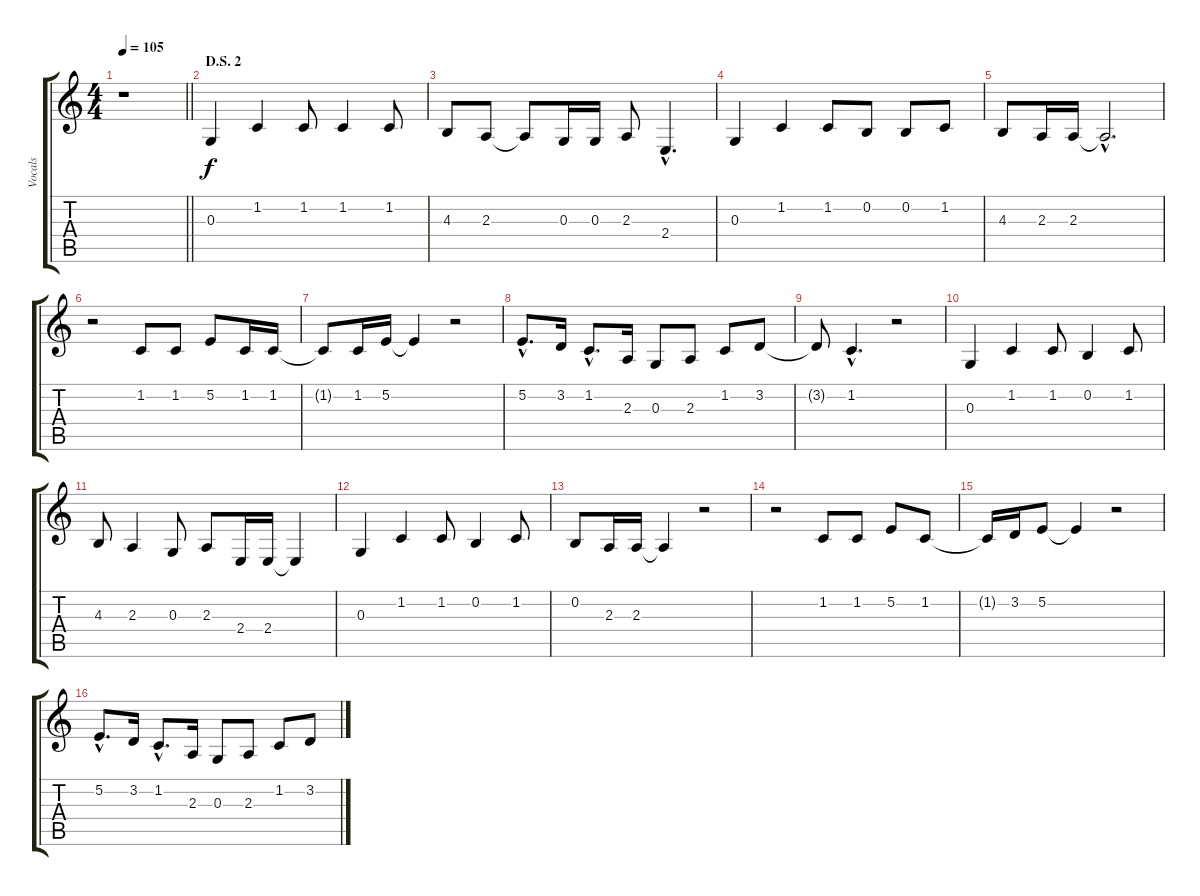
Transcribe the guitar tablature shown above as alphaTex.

\track ("Vocals" "Vocals") {instrument altosax}
\staff {score tabs}
\tuning (E4 B3 G3 D3 A2 E2) {hide}
\ts (4 4)
\tempo 105
\clef g2
\barLineRight lightlight
\ks c
r.1{dy f} |
\section ("" "D.S. 2")
0.3.4 1.2.4 1.2.8 1.2.4 1.2.8 |
4.3.8 2.3.8 2.3{t}.8 0.3.16 0.3.16 2.3.8 2.4{hac}.4{d} |
0.3.4 1.2.4 1.2.8 0.2.8 0.2.8 1.2.8 |
4.3.8 2.3.16 2.3.16 2.3{hac t}.2{d} |
r.2 1.2.8 1.2.8 5.2.8 1.2.16 1.2.16 |
1.2{t}.8 1.2.16 5.2.16 5.2{t}.4 r.2 |
5.2{hac}.8{d} 3.2.16 1.2{hac}.8{d} 2.3.16 0.3.8 2.3.8 1.2.8 3.2.8 |
3.2{t}.8 1.2{hac}.4{d} r.2 |
0.3.4 1.2.4 1.2.8 0.2.4 1.2.8 |
4.3.8 2.3.4 0.3.8 2.3.8 2.4.16 2.4.16 2.4{t}.4 |
0.3.4 1.2.4 1.2.8 0.2.4 1.2.8 |
0.2.8 2.3.16 2.3.16 2.3{t}.4 r.2 |
r.2 1.2.8 1.2.8 5.2.8 1.2.8 |
1.2{t}.16 3.2.16 5.2.8 5.2{t}.4 r.2 |
5.2{hac}.8{d} 3.2.16 1.2{hac}.8{d} 2.3.16 0.3.8 2.3.8 1.2.8 3.2.8
